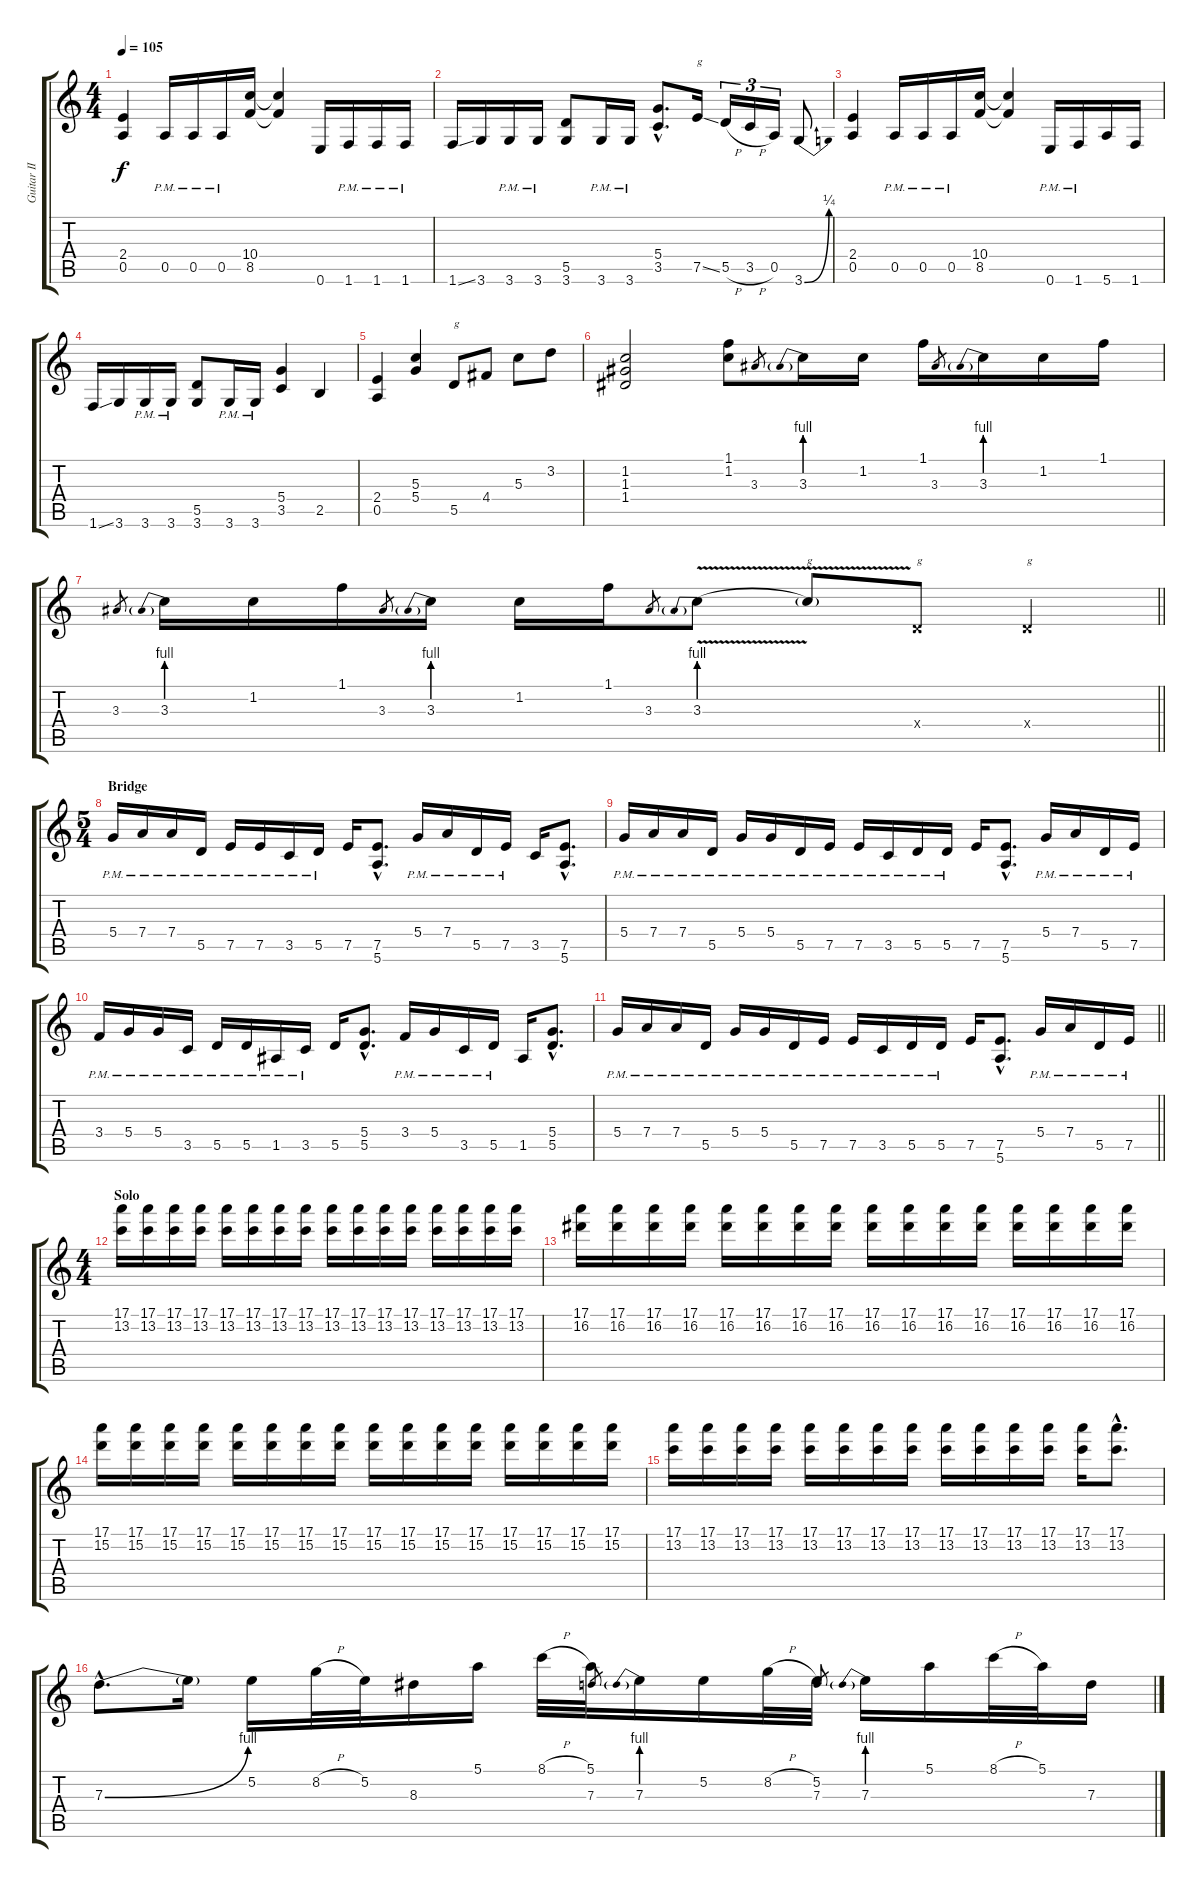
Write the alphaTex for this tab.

\track ("Guitar II" "Guitar II") {instrument distortionguitar}
\staff {score tabs}
\tuning (E4 B3 G3 D3 A2 E2) {hide}
\ts (4 4)
\tempo 105
\clef g2
\ks aminor
(2.4 0.5).4{dy f} 0.5{pm}.16 0.5{pm}.16 0.5{pm}.16 (10.4 8.5).16 (10.4{t} 8.5{t}).4 0.6.16 1.6{pm}.16 1.6{pm}.16 1.6{pm}.16 |
1.6{ss}.16 3.6.16 3.6{pm}.16 3.6{pm}.16 (5.5 3.6).8 3.6{pm}.16 3.6{pm}.16 (5.4{hac} 3.5{hac}).8{d} 7.5{ss}.16{txt "g"} 5.5{h}.16{tu (3 2)} 3.5{h}.16{tu (3 2)} 0.5.16{tu (3 2)} 3.6{be (bend 0 0 60 1)}.8 |
(2.4 0.5).4 0.5{pm}.16 0.5{pm}.16 0.5{pm}.16 (10.4 8.5).16 (10.4{t} 8.5{t}).4 0.6{pm}.16 1.6{pm}.16 5.6.16 1.6.16 |
1.6{ss}.16 3.6.16 3.6{pm}.16 3.6{pm}.16 (5.5 3.6).8 3.6{pm}.16 3.6{pm}.16 (5.4 3.5).4 2.5.4 |
(2.4 0.5).4 (5.3 5.4).4 5.5.8{txt "g"} 4.4.8 5.3.8 3.2.8 |
(1.2 1.3 1.4).2 (1.1 1.2).8 3.3.8{gr} 3.3{be (prebend 0 4 60 4)}.16 1.2.16 1.1.16 3.3.8{gr} 3.3{be (prebend 0 4 60 4)}.16 1.2.16 1.1.16 |
\barLineRight lightlight
3.3.8{gr} 3.3{be (prebend 0 4 60 4)}.16 1.2.16 1.1.16 3.3.8{gr} 3.3{be (prebend 0 4 60 4)}.16 1.2.16 1.1.16 3.3.8{gr} 3.3{be (prebend 0 4 60 4) v}.8 3.3{t}.8{txt "g"} 0.4{x}.8{txt "g"} 0.4{x}.4{txt "g"} |
\ts (5 4)
\section ("" "Bridge")
5.4{pm}.16 7.4{pm}.16 7.4{pm}.16 5.5{pm}.16 7.5{pm}.16 7.5{pm}.16 3.5{pm}.16 5.5{pm}.16 7.5.16 (7.5{hac} 5.6{hac}).8{d} 5.4{pm}.16 7.4{pm}.16 5.5{pm}.16 7.5{pm}.16 3.5.16 (7.5{hac} 5.6{hac}).8{d} |
5.4{pm}.16 7.4{pm}.16 7.4{pm}.16 5.5{pm}.16 5.4{pm}.16 5.4{pm}.16 5.5{pm}.16 7.5{pm}.16 7.5{pm}.16 3.5{pm}.16 5.5{pm}.16 5.5{pm}.16 7.5.16 (7.5{hac} 5.6{hac}).8{d} 5.4{pm}.16 7.4{pm}.16 5.5{pm}.16 7.5{pm}.16 |
3.4{pm}.16 5.4{pm}.16 5.4{pm}.16 3.5{pm}.16 5.5{pm}.16 5.5{pm}.16 1.5{pm}.16 3.5{pm}.16 5.5.16 (5.4{hac} 5.5{hac}).8{d} 3.4{pm}.16 5.4{pm}.16 3.5{pm}.16 5.5{pm}.16 1.5.16 (5.4{hac} 5.5{hac}).8{d} |
\barLineRight lightlight
5.4{pm}.16 7.4{pm}.16 7.4{pm}.16 5.5{pm}.16 5.4{pm}.16 5.4{pm}.16 5.5{pm}.16 7.5{pm}.16 7.5{pm}.16 3.5{pm}.16 5.5{pm}.16 5.5{pm}.16 7.5.16 (7.5{hac} 5.6{hac}).8{d} 5.4{pm}.16 7.4{pm}.16 5.5{pm}.16 7.5{pm}.16 |
\ts (4 4)
\section ("" "Solo")
(17.1 13.2).16 (17.1 13.2).16 (17.1 13.2).16 (17.1 13.2).16 (17.1 13.2).16 (17.1 13.2).16 (17.1 13.2).16 (17.1 13.2).16 (17.1 13.2).16 (17.1 13.2).16 (17.1 13.2).16 (17.1 13.2).16 (17.1 13.2).16 (17.1 13.2).16 (17.1 13.2).16 (17.1 13.2).16 |
(17.1 16.2).16 (17.1 16.2).16 (17.1 16.2).16 (17.1 16.2).16 (17.1 16.2).16 (17.1 16.2).16 (17.1 16.2).16 (17.1 16.2).16 (17.1 16.2).16 (17.1 16.2).16 (17.1 16.2).16 (17.1 16.2).16 (17.1 16.2).16 (17.1 16.2).16 (17.1 16.2).16 (17.1 16.2).16 |
(17.1 15.2).16 (17.1 15.2).16 (17.1 15.2).16 (17.1 15.2).16 (17.1 15.2).16 (17.1 15.2).16 (17.1 15.2).16 (17.1 15.2).16 (17.1 15.2).16 (17.1 15.2).16 (17.1 15.2).16 (17.1 15.2).16 (17.1 15.2).16 (17.1 15.2).16 (17.1 15.2).16 (17.1 15.2).16 |
(17.1 13.2).16 (17.1 13.2).16 (17.1 13.2).16 (17.1 13.2).16 (17.1 13.2).16 (17.1 13.2).16 (17.1 13.2).16 (17.1 13.2).16 (17.1 13.2).16 (17.1 13.2).16 (17.1 13.2).16 (17.1 13.2).16 (17.1 13.2).16 (17.1{hac} 13.2{hac}).8{d} |
7.3{be (bend 0 0 60 4) hac}.8{d} 7.3{t}.16 5.2.16 8.2{h}.32 5.2.32 8.3.16 5.1.16 8.1{h}.32 5.1.32 7.3.8{gr} 7.3{be (prebend 0 4 60 4)}.16 5.2.16 8.2{h}.32 5.2.32 7.3.8{gr} 7.3{be (prebend 0 4 60 4)}.16 5.1.16 8.1{h}.32 5.1.32 7.3.16
